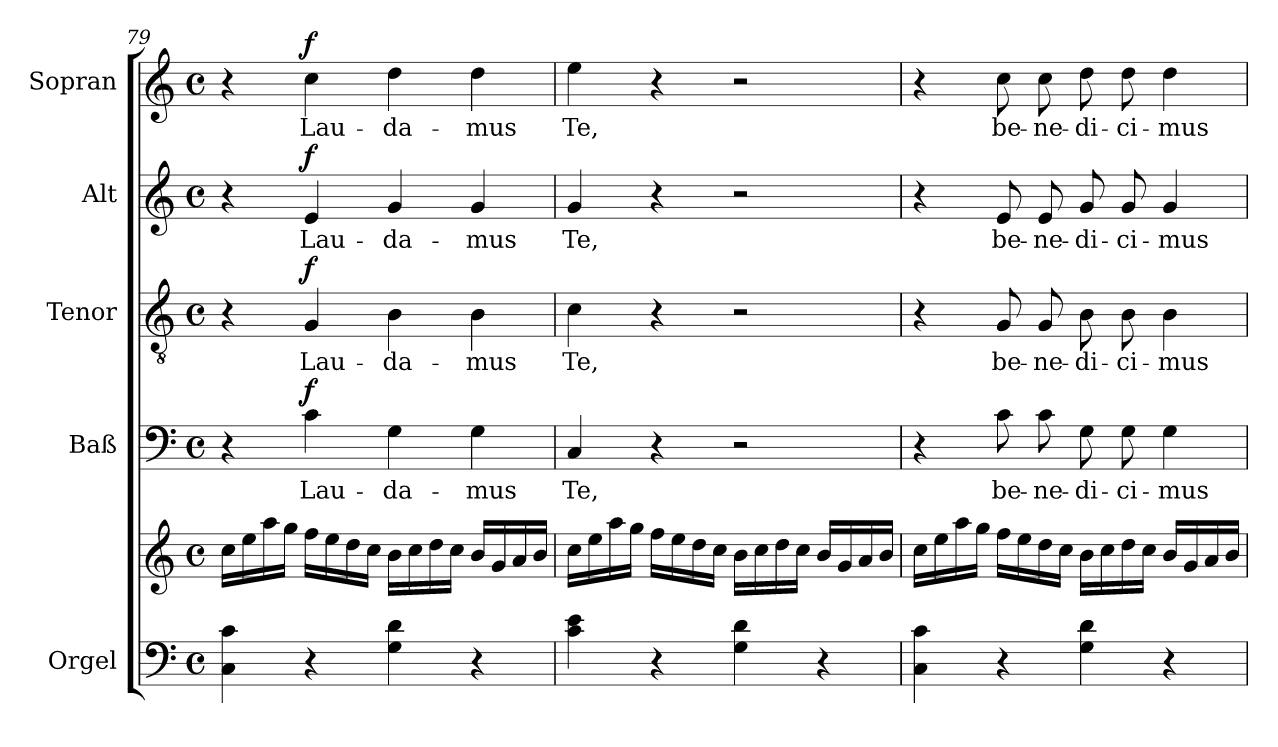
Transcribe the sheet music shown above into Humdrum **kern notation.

**kern	**kern	**kern	**text	**dynam	**kern	**text	**dynam	**kern	**text	**dynam	**kern	**text	**dynam
*part5	*part5	*part4	*part4	*part4	*part3	*part3	*part3	*part2	*part2	*part2	*part1	*part1	*part1
*staff6	*staff5	*staff4	*staff4	*staff4	*staff3	*staff3	*staff3	*staff2	*staff2	*staff2	*staff1	*staff1	*staff1
*I"Orgel	*	*I"Baß	*	*	*I"Tenor	*	*	*I"Alt	*	*	*I"Sopran	*	*
*clefF4	*clefG2	*clefF4	*	*	*clefGv2	*	*	*clefG2	*	*	*clefG2	*	*
*k[]	*k[]	*k[]	*	*	*k[]	*	*	*k[]	*	*	*k[]	*	*
*C:	*C:	*C:	*	*	*C:	*	*	*C:	*	*	*C:	*	*
*M4/4	*M4/4	*M4/4	*	*	*M4/4	*	*	*M4/4	*	*	*M4/4	*	*
*met(c)	*met(c)	*met(c)	*	*	*met(c)	*	*	*met(c)	*	*	*met(c)	*	*
=79	=79	=79	=79	=79	=79	=79	=79	=79	=79	=79	=79	=79	=79
4C\ 4c\	16cc\LL	4r	.	.	4r	.	.	4r	.	.	4r	.	.
.	16ee\	.	.	.	.	.	.	.	.	.	.	.	.
.	16aa\	.	.	.	.	.	.	.	.	.	.	.	.
.	16gg\JJ	.	.	.	.	.	.	.	.	.	.	.	.
!	!	!	!LO:LY:b	!LO:DY:a	!	!LO:LY:b	!LO:DY:a	!	!LO:LY:b	!LO:DY:a	!	!LO:LY:b	!LO:DY:a
4r	16ff\LL	4c\	Lau-	f	4G/	Lau-	f	4e/	Lau-	f	4cc\	Lau-	f
.	16ee\	.	.	.	.	.	.	.	.	.	.	.	.
.	16dd\	.	.	.	.	.	.	.	.	.	.	.	.
.	16cc\JJ	.	.	.	.	.	.	.	.	.	.	.	.
!	!	!	!LO:LY:b	!	!	!LO:LY:b	!	!	!LO:LY:b	!	!	!LO:LY:b	!
4G\ 4d\	16b\LL	4G\	-da-	.	4B\	-da-	.	4g/	-da-	.	4dd\	-da-	.
.	16cc\	.	.	.	.	.	.	.	.	.	.	.	.
.	16dd\	.	.	.	.	.	.	.	.	.	.	.	.
.	16cc\JJ	.	.	.	.	.	.	.	.	.	.	.	.
!	!	!	!LO:LY:b	!	!	!LO:LY:b	!	!	!LO:LY:b	!	!	!LO:LY:b	!
4r	16b/LL	4G\	-mus	.	4B\	-mus	.	4g/	-mus	.	4dd\	-mus	.
.	16g/	.	.	.	.	.	.	.	.	.	.	.	.
.	16a/	.	.	.	.	.	.	.	.	.	.	.	.
.	16b/JJ	.	.	.	.	.	.	.	.	.	.	.	.
=80	=80	=80	=80	=80	=80	=80	=80	=80	=80	=80	=80	=80	=80
!	!	!	!LO:LY:b	!	!	!LO:LY:b	!	!	!LO:LY:b	!	!	!LO:LY:b	!
4c\ 4e\	16cc\LL	4C/	Te,	.	4c\	Te,	.	4g/	Te,	.	4ee\	Te,	.
.	16ee\	.	.	.	.	.	.	.	.	.	.	.	.
.	16aa\	.	.	.	.	.	.	.	.	.	.	.	.
.	16gg\JJ	.	.	.	.	.	.	.	.	.	.	.	.
4r	16ff\LL	4r	.	.	4r	.	.	4r	.	.	4r	.	.
.	16ee\	.	.	.	.	.	.	.	.	.	.	.	.
.	16dd\	.	.	.	.	.	.	.	.	.	.	.	.
.	16cc\JJ	.	.	.	.	.	.	.	.	.	.	.	.
4G\ 4d\	16b\LL	2r	.	.	2r	.	.	2r	.	.	2r	.	.
.	16cc\	.	.	.	.	.	.	.	.	.	.	.	.
.	16dd\	.	.	.	.	.	.	.	.	.	.	.	.
.	16cc\JJ	.	.	.	.	.	.	.	.	.	.	.	.
4r	16b/LL	.	.	.	.	.	.	.	.	.	.	.	.
.	16g/	.	.	.	.	.	.	.	.	.	.	.	.
.	16a/	.	.	.	.	.	.	.	.	.	.	.	.
.	16b/JJ	.	.	.	.	.	.	.	.	.	.	.	.
!!LO:LB:g=z
=81	=81	=81	=81	=81	=81	=81	=81	=81	=81	=81	=81	=81	=81
4C\ 4c\	16cc\LL	4r	.	.	4r	.	.	4r	.	.	4r	.	.
.	16ee\	.	.	.	.	.	.	.	.	.	.	.	.
.	16aa\	.	.	.	.	.	.	.	.	.	.	.	.
.	16gg\JJ	.	.	.	.	.	.	.	.	.	.	.	.
!	!	!	!LO:LY:b	!	!	!LO:LY:b	!	!	!LO:LY:b	!	!	!LO:LY:b	!
4r	16ff\LL	8c\	be-	.	8G/	be-	.	8e/	be-	.	8cc\	be-	.
.	16ee\	.	.	.	.	.	.	.	.	.	.	.	.
!	!	!	!LO:LY:b	!	!	!LO:LY:b	!	!	!LO:LY:b	!	!	!LO:LY:b	!
.	16dd\	8c\	-ne-	.	8G/	-ne-	.	8e/	-ne-	.	8cc\	-ne-	.
.	16cc\JJ	.	.	.	.	.	.	.	.	.	.	.	.
!	!	!	!LO:LY:b	!	!	!LO:LY:b	!	!	!LO:LY:b	!	!	!LO:LY:b	!
4G\ 4d\	16b\LL	8G\	-di-	.	8B\	-di-	.	8g/	-di-	.	8dd\	-di-	.
.	16cc\	.	.	.	.	.	.	.	.	.	.	.	.
!	!	!	!LO:LY:b	!	!	!LO:LY:b	!	!	!LO:LY:b	!	!	!LO:LY:b	!
.	16dd\	8G\	-ci-	.	8B\	-ci-	.	8g/	-ci-	.	8dd\	-ci-	.
.	16cc\JJ	.	.	.	.	.	.	.	.	.	.	.	.
!	!	!	!LO:LY:b	!	!	!LO:LY:b	!	!	!LO:LY:b	!	!	!LO:LY:b	!
4r	16b/LL	4G\	-mus	.	4B\	-mus	.	4g/	-mus	.	4dd\	-mus	.
.	16g/	.	.	.	.	.	.	.	.	.	.	.	.
.	16a/	.	.	.	.	.	.	.	.	.	.	.	.
.	16b/JJ	.	.	.	.	.	.	.	.	.	.	.	.
=	=	=	=	=	=	=	=	=	=	=	=	=	=
*-	*-	*-	*-	*-	*-	*-	*-	*-	*-	*-	*-	*-	*-
